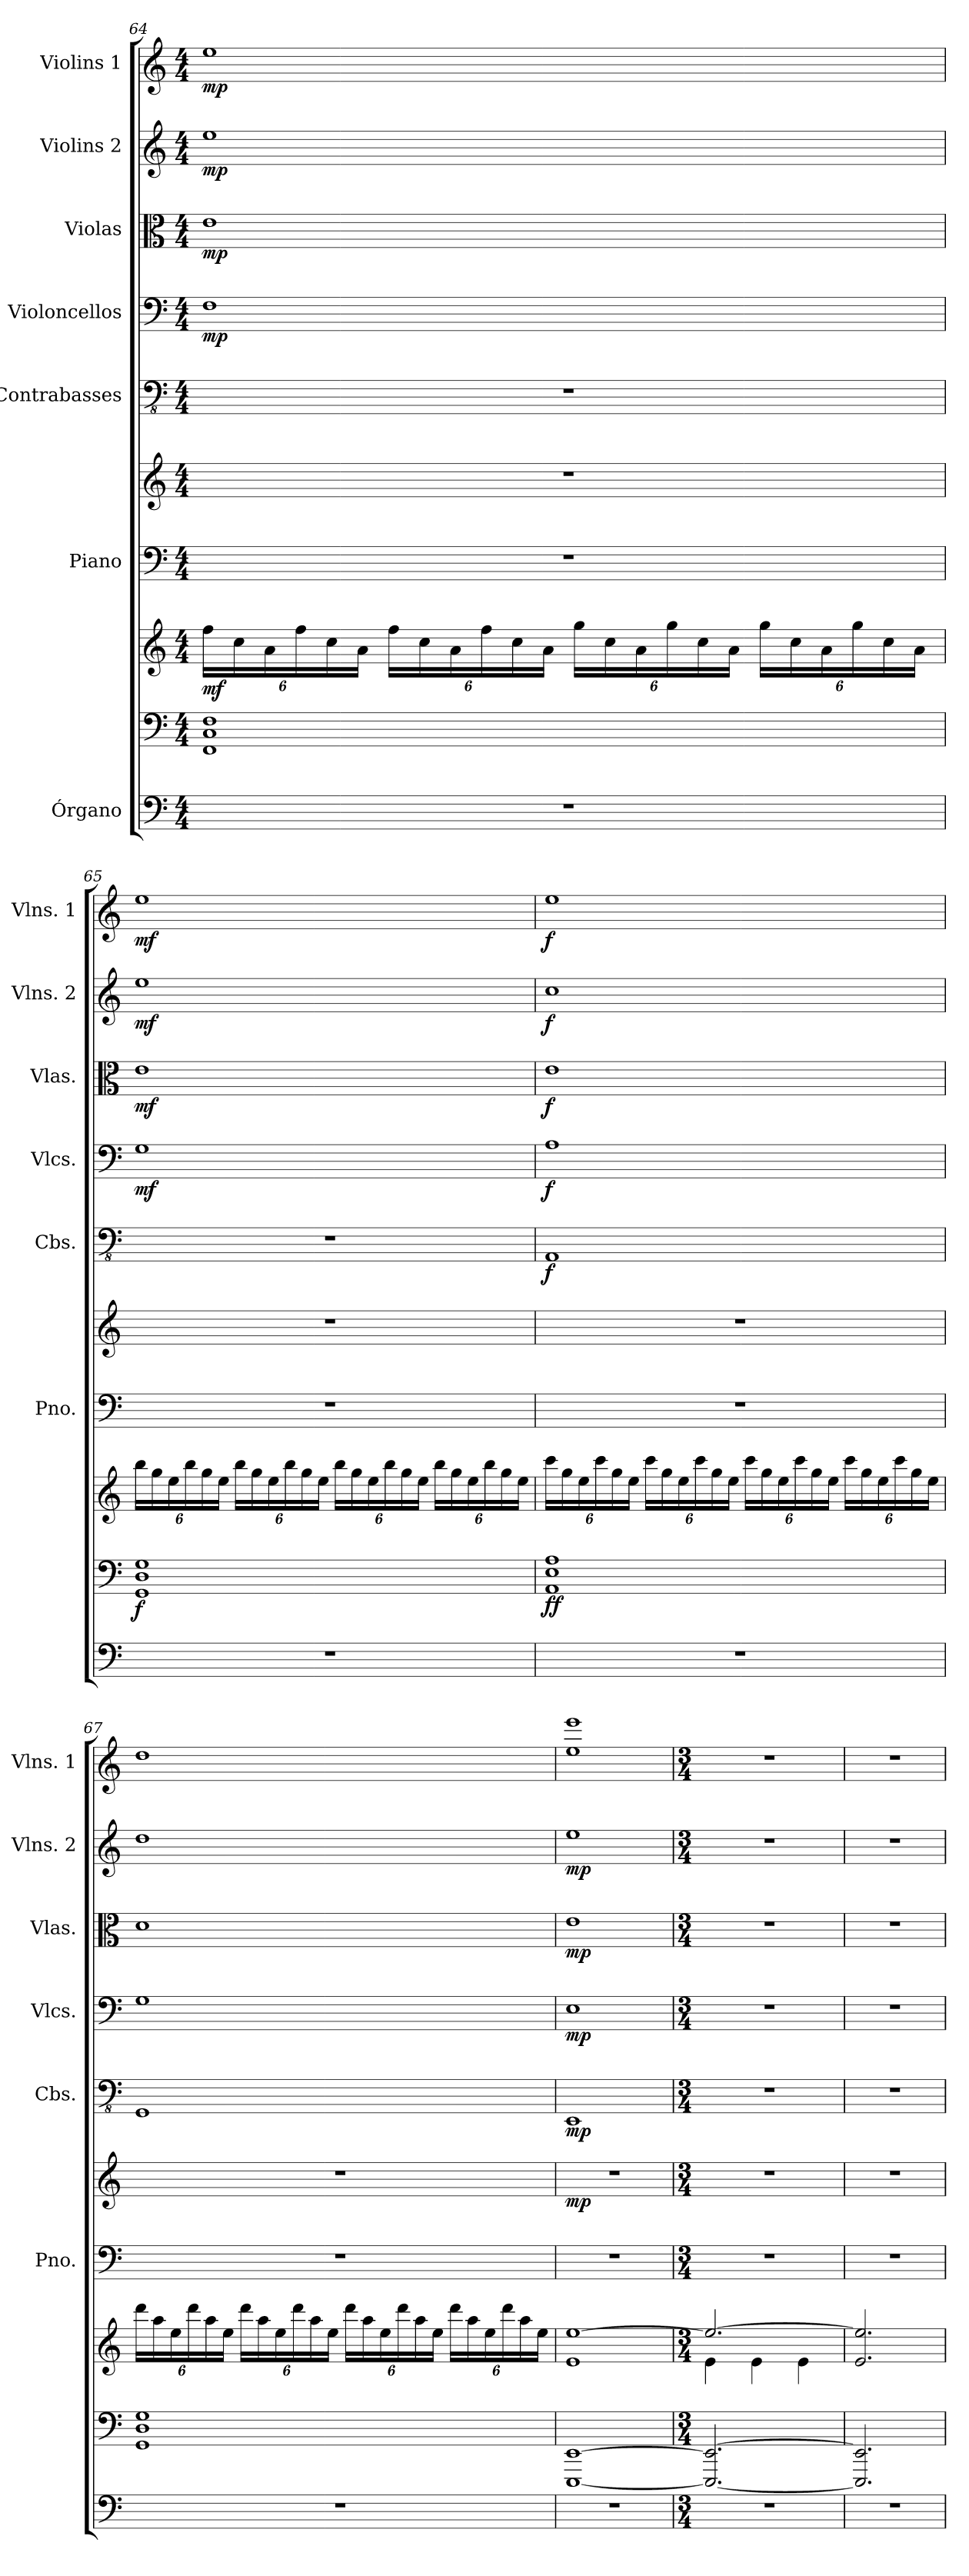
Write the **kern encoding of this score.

**kern	**kern	**kern	**dynam	**kern	**kern	**dynam	**kern	**dynam	**kern	**dynam	**kern	**dynam	**kern	**dynam	**kern	**dynam
*part7	*part7	*part7	*part7	*part6	*part6	*part6	*part5	*part5	*part4	*part4	*part3	*part3	*part2	*part2	*part1	*part1
*staff10	*staff9	*staff8	*staff8/9/10	*staff7	*staff6	*staff6/7	*staff5	*staff5	*staff4	*staff4	*staff3	*staff3	*staff2	*staff2	*staff1	*staff1
*I"Órgano	*	*	*	*I"Piano	*	*	*I"Contrabasses	*	*I"Violoncellos	*	*I"Violas	*	*I"Violins 2	*	*I"Violins 1	*
*	*	*	*	*I'Pno.	*	*	*I'Cbs.	*	*I'Vlcs.	*	*I'Vlas.	*	*I'Vlns. 2	*	*I'Vlns. 1	*
!!LO:PB:g=z
*clefF4	*clefF4	*clefG2	*	*clefF4	*clefG2	*	*clefFv4	*	*clefF4	*	*clefC3	*	*clefG2	*	*clefG2	*
*k[]	*k[]	*k[]	*	*k[]	*k[]	*	*k[]	*	*k[]	*	*k[]	*	*k[]	*	*k[]	*
*M4/4	*M4/4	*M4/4	*	*M4/4	*M4/4	*	*M4/4	*	*M4/4	*	*M4/4	*	*M4/4	*	*M4/4	*
*	*	*Xbrackettup	*	*	*	*	*	*	*	*	*	*	*	*	*	*
=64	=64	=64	=64	=64	=64	=64	=64	=64	=64	=64	=64	=64	=64	=64	=64	=64
!	!	!	!LO:DY:b	!	!	!	!	!	!	!LO:DY:b	!	!LO:DY:b	!	!LO:DY:b	!	!LO:DY:b
1r	1FF 1C 1F	24ff\LL	mf	1r	1r	.	1r	.	1F	mp	1e	mp	1ee	mp	1ee	mp
.	.	24cc\	.	.	.	.	.	.	.	.	.	.	.	.	.	.
.	.	24a\	.	.	.	.	.	.	.	.	.	.	.	.	.	.
.	.	24ff\	.	.	.	.	.	.	.	.	.	.	.	.	.	.
.	.	24cc\	.	.	.	.	.	.	.	.	.	.	.	.	.	.
.	.	24a\JJ	.	.	.	.	.	.	.	.	.	.	.	.	.	.
.	.	24ff\LL	.	.	.	.	.	.	.	.	.	.	.	.	.	.
.	.	24cc\	.	.	.	.	.	.	.	.	.	.	.	.	.	.
.	.	24a\	.	.	.	.	.	.	.	.	.	.	.	.	.	.
.	.	24ff\	.	.	.	.	.	.	.	.	.	.	.	.	.	.
.	.	24cc\	.	.	.	.	.	.	.	.	.	.	.	.	.	.
.	.	24a\JJ	.	.	.	.	.	.	.	.	.	.	.	.	.	.
.	.	24gg\LL	.	.	.	.	.	.	.	.	.	.	.	.	.	.
.	.	24cc\	.	.	.	.	.	.	.	.	.	.	.	.	.	.
.	.	24a\	.	.	.	.	.	.	.	.	.	.	.	.	.	.
.	.	24gg\	.	.	.	.	.	.	.	.	.	.	.	.	.	.
.	.	24cc\	.	.	.	.	.	.	.	.	.	.	.	.	.	.
.	.	24a\JJ	.	.	.	.	.	.	.	.	.	.	.	.	.	.
.	.	24gg\LL	.	.	.	.	.	.	.	.	.	.	.	.	.	.
.	.	24cc\	.	.	.	.	.	.	.	.	.	.	.	.	.	.
.	.	24a\	.	.	.	.	.	.	.	.	.	.	.	.	.	.
.	.	24gg\	.	.	.	.	.	.	.	.	.	.	.	.	.	.
.	.	24cc\	.	.	.	.	.	.	.	.	.	.	.	.	.	.
.	.	24a\JJ	.	.	.	.	.	.	.	.	.	.	.	.	.	.
!!LO:PB:g=z
=65	=65	=65	=65	=65	=65	=65	=65	=65	=65	=65	=65	=65	=65	=65	=65	=65
!	!	!	!LO:DY:b=2	!	!	!	!	!	!	!LO:DY:b	!	!LO:DY:b	!	!LO:DY:b	!	!LO:DY:b
1r	1GG 1D 1G	24bb\LL	f	1r	1r	.	1r	.	1G	mf	1e	mf	1ee	mf	1ee	mf
.	.	24gg\	.	.	.	.	.	.	.	.	.	.	.	.	.	.
.	.	24ee\	.	.	.	.	.	.	.	.	.	.	.	.	.	.
.	.	24bb\	.	.	.	.	.	.	.	.	.	.	.	.	.	.
.	.	24gg\	.	.	.	.	.	.	.	.	.	.	.	.	.	.
.	.	24ee\JJ	.	.	.	.	.	.	.	.	.	.	.	.	.	.
.	.	24bb\LL	.	.	.	.	.	.	.	.	.	.	.	.	.	.
.	.	24gg\	.	.	.	.	.	.	.	.	.	.	.	.	.	.
.	.	24ee\	.	.	.	.	.	.	.	.	.	.	.	.	.	.
.	.	24bb\	.	.	.	.	.	.	.	.	.	.	.	.	.	.
.	.	24gg\	.	.	.	.	.	.	.	.	.	.	.	.	.	.
.	.	24ee\JJ	.	.	.	.	.	.	.	.	.	.	.	.	.	.
.	.	24bb\LL	.	.	.	.	.	.	.	.	.	.	.	.	.	.
.	.	24gg\	.	.	.	.	.	.	.	.	.	.	.	.	.	.
.	.	24ee\	.	.	.	.	.	.	.	.	.	.	.	.	.	.
.	.	24bb\	.	.	.	.	.	.	.	.	.	.	.	.	.	.
.	.	24gg\	.	.	.	.	.	.	.	.	.	.	.	.	.	.
.	.	24ee\JJ	.	.	.	.	.	.	.	.	.	.	.	.	.	.
.	.	24bb\LL	.	.	.	.	.	.	.	.	.	.	.	.	.	.
.	.	24gg\	.	.	.	.	.	.	.	.	.	.	.	.	.	.
.	.	24ee\	.	.	.	.	.	.	.	.	.	.	.	.	.	.
.	.	24bb\	.	.	.	.	.	.	.	.	.	.	.	.	.	.
.	.	24gg\	.	.	.	.	.	.	.	.	.	.	.	.	.	.
.	.	24ee\JJ	.	.	.	.	.	.	.	.	.	.	.	.	.	.
!!LO:PB:g=z
=66	=66	=66	=66	=66	=66	=66	=66	=66	=66	=66	=66	=66	=66	=66	=66	=66
!	!	!	!LO:DY:b=2	!	!	!	!	!LO:DY:b	!	!LO:DY:b	!	!LO:DY:b	!	!LO:DY:b	!	!LO:DY:b
1r	1AA 1E 1A	24ccc\LL	ff	1r	1r	.	1AAA	f	1A	f	1e	f	1cc	f	1ee	f
.	.	24gg\	.	.	.	.	.	.	.	.	.	.	.	.	.	.
.	.	24ee\	.	.	.	.	.	.	.	.	.	.	.	.	.	.
.	.	24ccc\	.	.	.	.	.	.	.	.	.	.	.	.	.	.
.	.	24gg\	.	.	.	.	.	.	.	.	.	.	.	.	.	.
.	.	24ee\JJ	.	.	.	.	.	.	.	.	.	.	.	.	.	.
.	.	24ccc\LL	.	.	.	.	.	.	.	.	.	.	.	.	.	.
.	.	24gg\	.	.	.	.	.	.	.	.	.	.	.	.	.	.
.	.	24ee\	.	.	.	.	.	.	.	.	.	.	.	.	.	.
.	.	24ccc\	.	.	.	.	.	.	.	.	.	.	.	.	.	.
.	.	24gg\	.	.	.	.	.	.	.	.	.	.	.	.	.	.
.	.	24ee\JJ	.	.	.	.	.	.	.	.	.	.	.	.	.	.
.	.	24ccc\LL	.	.	.	.	.	.	.	.	.	.	.	.	.	.
.	.	24gg\	.	.	.	.	.	.	.	.	.	.	.	.	.	.
.	.	24ee\	.	.	.	.	.	.	.	.	.	.	.	.	.	.
.	.	24ccc\	.	.	.	.	.	.	.	.	.	.	.	.	.	.
.	.	24gg\	.	.	.	.	.	.	.	.	.	.	.	.	.	.
.	.	24ee\JJ	.	.	.	.	.	.	.	.	.	.	.	.	.	.
.	.	24ccc\LL	.	.	.	.	.	.	.	.	.	.	.	.	.	.
.	.	24gg\	.	.	.	.	.	.	.	.	.	.	.	.	.	.
.	.	24ee\	.	.	.	.	.	.	.	.	.	.	.	.	.	.
.	.	24ccc\	.	.	.	.	.	.	.	.	.	.	.	.	.	.
.	.	24gg\	.	.	.	.	.	.	.	.	.	.	.	.	.	.
.	.	24ee\JJ	.	.	.	.	.	.	.	.	.	.	.	.	.	.
!!LO:PB:g=z
=67	=67	=67	=67	=67	=67	=67	=67	=67	=67	=67	=67	=67	=67	=67	=67	=67
1r	1GG 1D 1G	24ddd\LL	.	1r	1r	.	1GGG	.	1G	.	1d	.	1dd	.	1dd	.
.	.	24aa\	.	.	.	.	.	.	.	.	.	.	.	.	.	.
.	.	24ee\	.	.	.	.	.	.	.	.	.	.	.	.	.	.
.	.	24ddd\	.	.	.	.	.	.	.	.	.	.	.	.	.	.
.	.	24aa\	.	.	.	.	.	.	.	.	.	.	.	.	.	.
.	.	24ee\JJ	.	.	.	.	.	.	.	.	.	.	.	.	.	.
.	.	24ddd\LL	.	.	.	.	.	.	.	.	.	.	.	.	.	.
.	.	24aa\	.	.	.	.	.	.	.	.	.	.	.	.	.	.
.	.	24ee\	.	.	.	.	.	.	.	.	.	.	.	.	.	.
.	.	24ddd\	.	.	.	.	.	.	.	.	.	.	.	.	.	.
.	.	24aa\	.	.	.	.	.	.	.	.	.	.	.	.	.	.
.	.	24ee\JJ	.	.	.	.	.	.	.	.	.	.	.	.	.	.
.	.	24ddd\LL	.	.	.	.	.	.	.	.	.	.	.	.	.	.
.	.	24aa\	.	.	.	.	.	.	.	.	.	.	.	.	.	.
.	.	24ee\	.	.	.	.	.	.	.	.	.	.	.	.	.	.
.	.	24ddd\	.	.	.	.	.	.	.	.	.	.	.	.	.	.
.	.	24aa\	.	.	.	.	.	.	.	.	.	.	.	.	.	.
.	.	24ee\JJ	.	.	.	.	.	.	.	.	.	.	.	.	.	.
.	.	24ddd\LL	.	.	.	.	.	.	.	.	.	.	.	.	.	.
.	.	24aa\	.	.	.	.	.	.	.	.	.	.	.	.	.	.
.	.	24ee\	.	.	.	.	.	.	.	.	.	.	.	.	.	.
.	.	24ddd\	.	.	.	.	.	.	.	.	.	.	.	.	.	.
.	.	24aa\	.	.	.	.	.	.	.	.	.	.	.	.	.	.
.	.	24ee\JJ	.	.	.	.	.	.	.	.	.	.	.	.	.	.
=68	=68	=68	=68	=68	=68	=68	=68	=68	=68	=68	=68	=68	=68	=68	=68	=68
!	!	!	!LO:DY:b	!	!	!	!	!	!	!	!	!	!	!	!	!
!	!	!	!LO:DY:n=1:b	!	!	!LO:DY:b	!	!LO:DY:b	!	!LO:DY:b	!	!LO:DY:b	!	!LO:DY:b	!	!LO:DY:b
!	!	!	!	!	!	!	!	!	!	!	!	!	!	!	!	!LO:DY:n=1:b
1r	[1EEE [1EE	1e [1ee	mp mp	1r	1r	mp	1EEE	mp	1E	mp	1e	mp	1ee	mp	1ee 1eee	mp mp
=69	=69	=69	=69	=69	=69	=69	=69	=69	=69	=69	=69	=69	=69	=69	=69	=69
*M3/4	*M3/4	*M3/4	*	*M3/4	*M3/4	*	*M3/4	*	*M3/4	*	*M3/4	*	*M3/4	*	*M3/4	*
*	*	*^	*	*	*	*	*	*	*	*	*	*	*	*	*	*
2.r	2.EEE/_ 2.EE/_	2.ee/_	4e\	.	2.r	2.r	.	2.r	.	2.r	.	2.r	.	2.r	.	2.r	.
.	.	.	4e\	.	.	.	.	.	.	.	.	.	.	.	.	.	.
.	.	.	4e\	.	.	.	.	.	.	.	.	.	.	.	.	.	.
*	*	*v	*v	*	*	*	*	*	*	*	*	*	*	*	*	*	*
=70	=70	=70	=70	=70	=70	=70	=70	=70	=70	=70	=70	=70	=70	=70	=70	=70
2.r	2.EEE/] 2.EE/]	2.e/ 2.ee/]	.	2.r	2.r	.	2.r	.	2.r	.	2.r	.	2.r	.	2.r	.
=	=	=	=	=	=	=	=	=	=	=	=	=	=	=	=	=
*-	*-	*-	*-	*-	*-	*-	*-	*-	*-	*-	*-	*-	*-	*-	*-	*-
